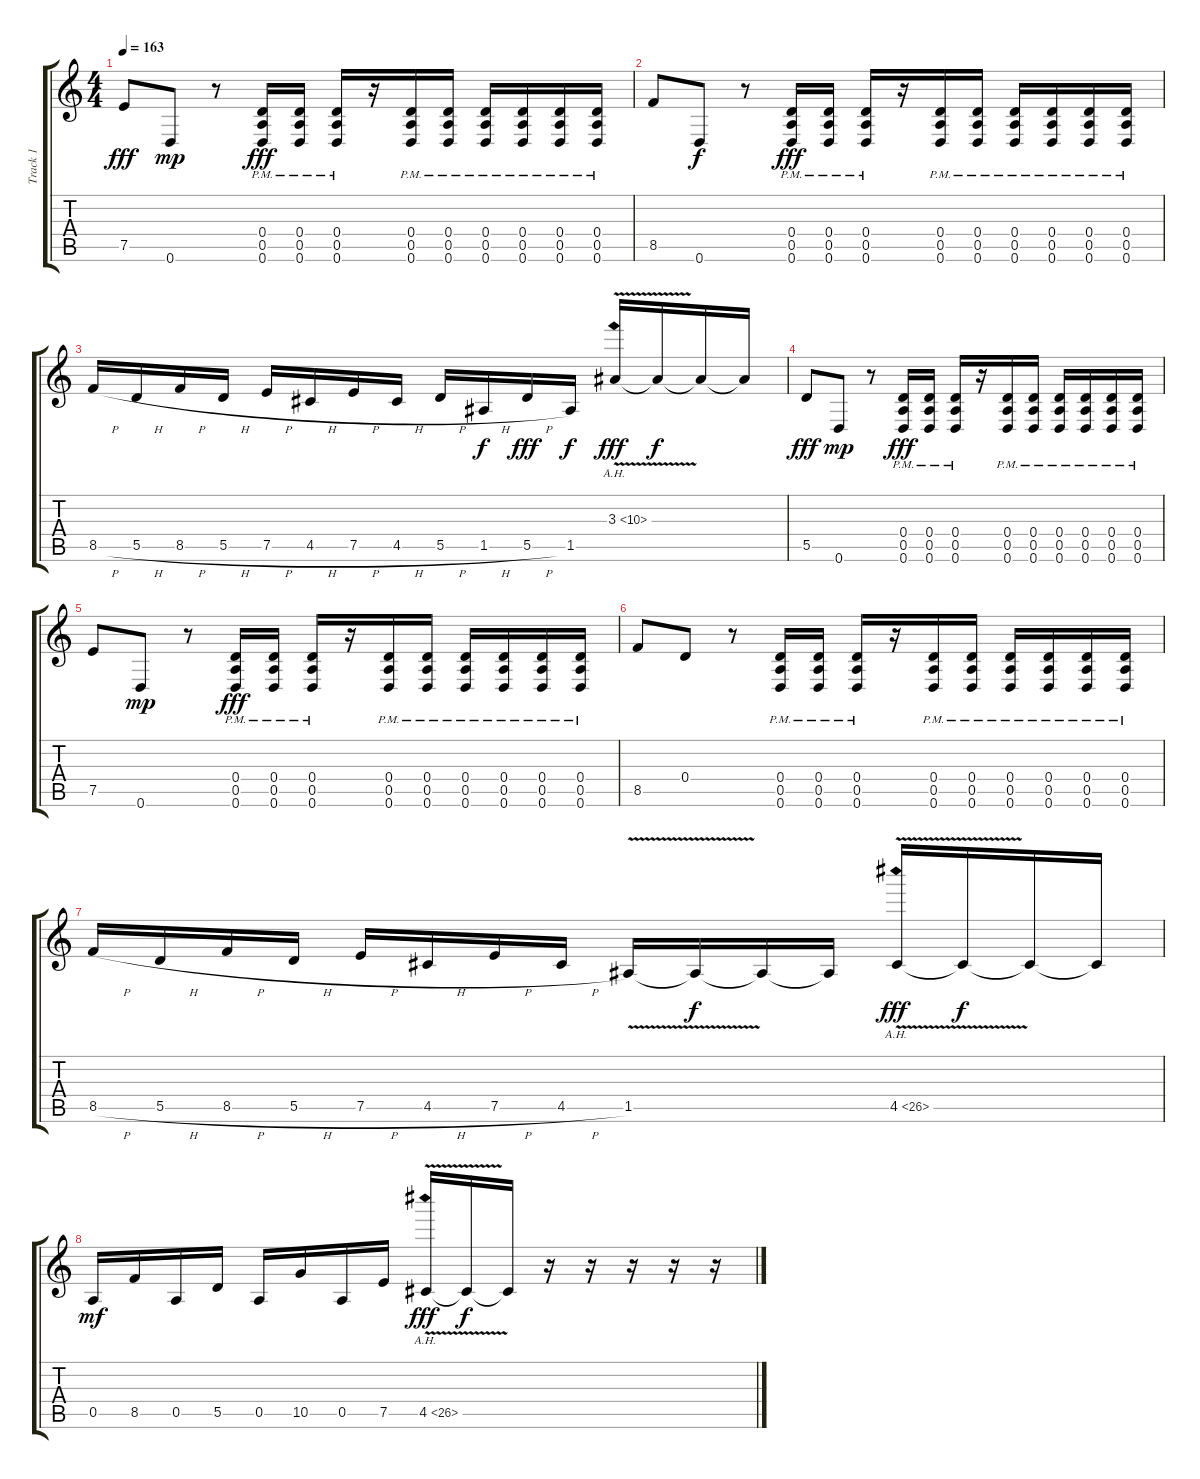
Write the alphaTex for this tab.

\track ("Track 1" "Track 1") {instrument distortionguitar}
\staff {score tabs}
\tuning (E4 B3 G3 D3 A2 D2) {hide}
\ts (4 4)
\tempo 163
\clef g2
\ks c
7.5.8{dy fff} 0.6.8{dy mp} r.8 (0.4{pm} 0.5{pm} 0.6{pm}).16{dy fff} (0.4{pm} 0.5{pm} 0.6{pm}).16 (0.4{pm} 0.5{pm} 0.6{pm}).16 r.16 (0.4{pm} 0.5{pm} 0.6{pm}).16 (0.4{pm} 0.5{pm} 0.6{pm}).16 (0.4{pm} 0.5{pm} 0.6{pm}).16 (0.4{pm} 0.5{pm} 0.6{pm}).16 (0.4{pm} 0.5{pm} 0.6{pm}).16 (0.4{pm} 0.5{pm} 0.6{pm}).16 |
8.5.8 0.6.8{dy f} r.8 (0.4{pm} 0.5{pm} 0.6{pm}).16{dy fff} (0.4{pm} 0.5{pm} 0.6{pm}).16 (0.4{pm} 0.5{pm} 0.6{pm}).16 r.16 (0.4{pm} 0.5{pm} 0.6{pm}).16 (0.4{pm} 0.5{pm} 0.6{pm}).16 (0.4{pm} 0.5{pm} 0.6{pm}).16 (0.4{pm} 0.5{pm} 0.6{pm}).16 (0.4{pm} 0.5{pm} 0.6{pm}).16 (0.4{pm} 0.5{pm} 0.6{pm}).16 |
8.5{h}.16 5.5{h}.16 8.5{h}.16 5.5{h}.16 7.5{h}.16 4.5{h}.16 7.5{h}.16 4.5{h}.16 5.5{h}.16 1.5{h}.16{dy f} 5.5{h}.16{dy fff} 1.5.16{dy f} 3.3{ah 7 v}.16{dy fff} 3.3{t}.16{dy f} 3.3{t}.16 3.3{t}.16 |
5.5.8{dy fff} 0.6.8{dy mp} r.8 (0.4{pm} 0.5{pm} 0.6{pm}).16{dy fff} (0.4{pm} 0.5{pm} 0.6{pm}).16 (0.4{pm} 0.5{pm} 0.6{pm}).16 r.16 (0.4{pm} 0.5{pm} 0.6{pm}).16 (0.4{pm} 0.5{pm} 0.6{pm}).16 (0.4{pm} 0.5{pm} 0.6{pm}).16 (0.4{pm} 0.5{pm} 0.6{pm}).16 (0.4{pm} 0.5{pm} 0.6{pm}).16 (0.4{pm} 0.5{pm} 0.6{pm}).16 |
7.5.8 0.6.8{dy mp} r.8 (0.4{pm} 0.5{pm} 0.6{pm}).16{dy fff} (0.4{pm} 0.5{pm} 0.6{pm}).16 (0.4{pm} 0.5{pm} 0.6{pm}).16 r.16 (0.4{pm} 0.5{pm} 0.6{pm}).16 (0.4{pm} 0.5{pm} 0.6{pm}).16 (0.4{pm} 0.5{pm} 0.6{pm}).16 (0.4{pm} 0.5{pm} 0.6{pm}).16 (0.4{pm} 0.5{pm} 0.6{pm}).16 (0.4{pm} 0.5{pm} 0.6{pm}).16 |
8.5.8 0.4.8 r.8 (0.4{pm} 0.5{pm} 0.6{pm}).16 (0.4{pm} 0.5{pm} 0.6{pm}).16 (0.4{pm} 0.5{pm} 0.6{pm}).16 r.16 (0.4{pm} 0.5{pm} 0.6{pm}).16 (0.4{pm} 0.5{pm} 0.6{pm}).16 (0.4{pm} 0.5{pm} 0.6{pm}).16 (0.4{pm} 0.5{pm} 0.6{pm}).16 (0.4{pm} 0.5{pm} 0.6{pm}).16 (0.4{pm} 0.5{pm} 0.6{pm}).16 |
8.5{h}.16 5.5{h}.16 8.5{h}.16 5.5{h}.16 7.5{h}.16 4.5{h}.16 7.5{h}.16 4.5{h}.16 1.5{v}.16 1.5{t}.16{dy f} 1.5{t}.16 1.5{t}.16 4.5{ah 22 v}.16{dy fff} 4.5{t}.16{dy f} 4.5{t}.16 4.5{t}.16 |
0.5.16{dy mf} 8.5.16 0.5.16 5.5.16 0.5.16 10.5.16 0.5.16 7.5.16 4.5{ah 22 v}.16{dy fff} 4.5{t}.16{dy f} 4.5{t}.16 r.16 r.16 r.16 r.16 r.16
